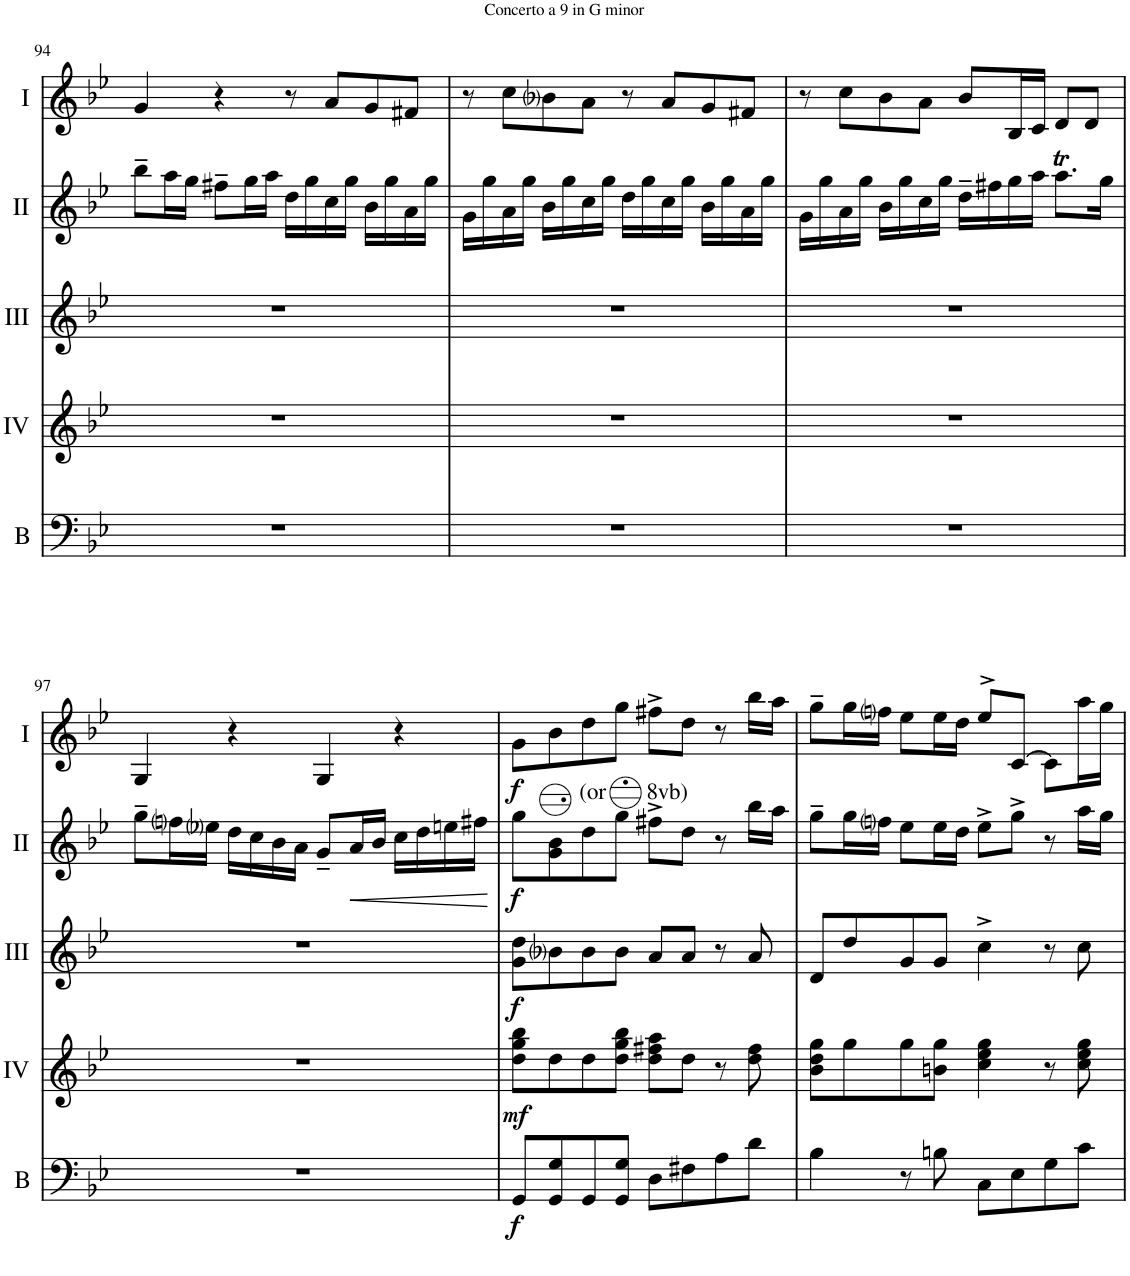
**kern	**dynam	**kern	**dynam	**kern	**dynam	**kern	**dynam	**kern	**dynam
*part5	*part5	*part4	*part4	*part3	*part3	*part2	*part2	*part1	*part1
*staff5	*staff5	*staff4	*staff4	*staff3	*staff3	*staff2	*staff2	*staff1	*staff1
*I"Bass	*	*I"Acc. 4	*	*I"Acc. 3	*	*I"Acc. 2	*	*I"Acc. 1	*
*I'B	*	*	*	*	*	*	*	*	*
!!LO:PB:g=z
*clefF4	*	*clefG2	*	*clefG2	*	*clefG2	*	*clefG2	*
*Trd7c12	*	*Trd7c12	*	*	*	*	*	*	*
*k[b-e-]	*	*k[b-e-]	*	*k[b-e-]	*	*k[b-e-]	*	*k[b-e-]	*
*M4/4	*	*M4/4	*	*M4/4	*	*M4/4	*	*M4/4	*
*met(c)	*	*met(c)	*	*met(c)	*	*met(c)	*	*met(c)	*
=94	=94	=94	=94	=94	=94	=94	=94	=94	=94
1r	.	1r	.	1r	.	8bb-~\L	.	4g/	.
.	.	.	.	.	.	16aa\L	.	.	.
.	.	.	.	.	.	16gg\JJ	.	.	.
.	.	.	.	.	.	8ff#X~\L	.	4r	.
.	.	.	.	.	.	16gg\L	.	.	.
.	.	.	.	.	.	16aa\JJ	.	.	.
.	.	.	.	.	.	16dd\LL	.	8r	.
.	.	.	.	.	.	16gg\	.	.	.
.	.	.	.	.	.	16cc\	.	8a/L	.
.	.	.	.	.	.	16gg\JJ	.	.	.
.	.	.	.	.	.	16b-\LL	.	8g/	.
.	.	.	.	.	.	16gg\	.	.	.
.	.	.	.	.	.	16a\	.	8f#X/J	.
.	.	.	.	.	.	16gg\JJ	.	.	.
=95	=95	=95	=95	=95	=95	=95	=95	=95	=95
1r	.	1r	.	1r	.	16g\LL	.	8r	.
.	.	.	.	.	.	16gg\	.	.	.
.	.	.	.	.	.	16a\	.	8cc\L	.
.	.	.	.	.	.	16gg\JJ	.	.	.
.	.	.	.	.	.	16b-\LL	.	8b-i\	.
.	.	.	.	.	.	16gg\	.	.	.
.	.	.	.	.	.	16cc\	.	8a\J	.
.	.	.	.	.	.	16gg\JJ	.	.	.
.	.	.	.	.	.	16dd\LL	.	8r	.
.	.	.	.	.	.	16gg\	.	.	.
.	.	.	.	.	.	16cc\	.	8a/L	.
.	.	.	.	.	.	16gg\JJ	.	.	.
.	.	.	.	.	.	16b-\LL	.	8g/	.
.	.	.	.	.	.	16gg\	.	.	.
.	.	.	.	.	.	16a\	.	8f#X/J	.
.	.	.	.	.	.	16gg\JJ	.	.	.
=96	=96	=96	=96	=96	=96	=96	=96	=96	=96
1r	.	1r	.	1r	.	16g\LL	.	8r	.
.	.	.	.	.	.	16gg\	.	.	.
.	.	.	.	.	.	16a\	.	8cc\L	.
.	.	.	.	.	.	16gg\JJ	.	.	.
.	.	.	.	.	.	16b-\LL	.	8b-\	.
.	.	.	.	.	.	16gg\	.	.	.
.	.	.	.	.	.	16cc\	.	8a\J	.
.	.	.	.	.	.	16gg\JJ	.	.	.
.	.	.	.	.	.	16dd~\LL	.	8b-/L	.
.	.	.	.	.	.	16ff#X\	.	.	.
.	.	.	.	.	.	16gg\	.	16B-/L	.
.	.	.	.	.	.	16aa\JJ	.	16c/JJ	.
.	.	.	.	.	.	8.aat\L	.	8d/L	.
.	.	.	.	.	.	.	.	8d/J	.
.	.	.	.	.	.	16gg\Jk	.	.	.
!!LO:LB:g=z
=97	=97	=97	=97	=97	=97	=97	=97	=97	=97
1r	.	1r	.	1r	.	8gg~\L	.	4G/	.
.	.	.	.	.	.	16ffni\L	.	.	.
.	.	.	.	.	.	16ee-i\JJ	.	.	.
.	.	.	.	.	.	16dd\LL	.	4r	.
.	.	.	.	.	.	16cc\	.	.	.
.	.	.	.	.	.	16b-\	.	.	.
.	.	.	.	.	.	16a\JJ	.	.	.
.	.	.	.	.	.	8g~/L	.	4G/	.
!	!	!	!	!	!	!	!LO:HP:b	!	!
.	.	.	.	.	.	16a/L	<	.	.
.	.	.	.	.	.	16b-/JJ	.	.	.
.	.	.	.	.	.	16cc\LL	.	4r	.
.	.	.	.	.	.	16dd\	.	.	.
.	.	.	.	.	.	16een\	.	.	.
.	.	.	.	.	.	16ff#X\JJ	.	.	.
.	.	.	.	.	.	.	[	.	.
=98	=98	=98	=98	=98	=98	=98	=98	=98	=98
!	!LO:DY:b	!	!LO:DY:b	!	!LO:DY:b	!	!LO:DY:b	!	!LO:DY:b
8GG/L	f	8dd\ 8gg\ 8bb-\L	mf	8g\ 8dd\L	f	8gg\L	f	8g\L	f
!	!	!	!	!	!	!LO:TX:a:t=(or       8vb)	!	!	!
8GG/ 8G/	.	8dd\	.	8b-i\	.	8g\ 8b-\	.	8b-\	.
8GG/	.	8dd\	.	8b-\	.	8dd\	.	8dd\	.
8GG/ 8G/J	.	8dd\ 8gg\ 8bb-\J	.	8b-\J	.	8gg\J	.	8gg\J	.
8D\L	.	8dd\ 8ff#X\ 8aa\L	.	8a/L	.	8ff#X^\L	.	8ff#X^\L	.
8F#X\	.	8dd\J	.	8a/J	.	8dd\J	.	8dd\J	.
8A\	.	8r	.	8r	.	8r	.	8r	.
8d\J	.	8dd\ 8ff#\	.	8a/	.	16bb-\LL	.	16bb-\LL	.
.	.	.	.	.	.	16aa\JJ	.	16aa\JJ	.
=99	=99	=99	=99	=99	=99	=99	=99	=99	=99
4B-\	.	8b-\ 8dd\ 8gg\L	.	8d/L	.	8gg~\L	.	8gg~\L	.
.	.	8gg\	.	8dd/	.	16gg\L	.	16gg\L	.
.	.	.	.	.	.	16ffni\JJ	.	16ffni\JJ	.
8r	.	8gg\	.	8g/	.	8ee-\L	.	8ee-\L	.
8Bn\	.	8bn\ 8gg\J	.	8g/J	.	16ee-\L	.	16ee-\L	.
.	.	.	.	.	.	16dd\JJ	.	16dd\JJ	.
8C\L	.	4cc\ 4ee-\ 4gg\	.	4cc^\	.	8ee-^\L	.	8ee-^>/L	.
8E-\	.	.	.	.	.	8gg^\J	.	[8c/J	.
8G\	.	8r	.	8r	.	8r	.	8c\L]	.
8c\J	.	8cc\ 8ee-\ 8gg\	.	8cc\	.	16aa\LL	.	16aa\L	.
.	.	.	.	.	.	16gg\JJ	.	16gg\JJ	.
=	=	=	=	=	=	=	=	=	=
*-	*-	*-	*-	*-	*-	*-	*-	*-	*-
